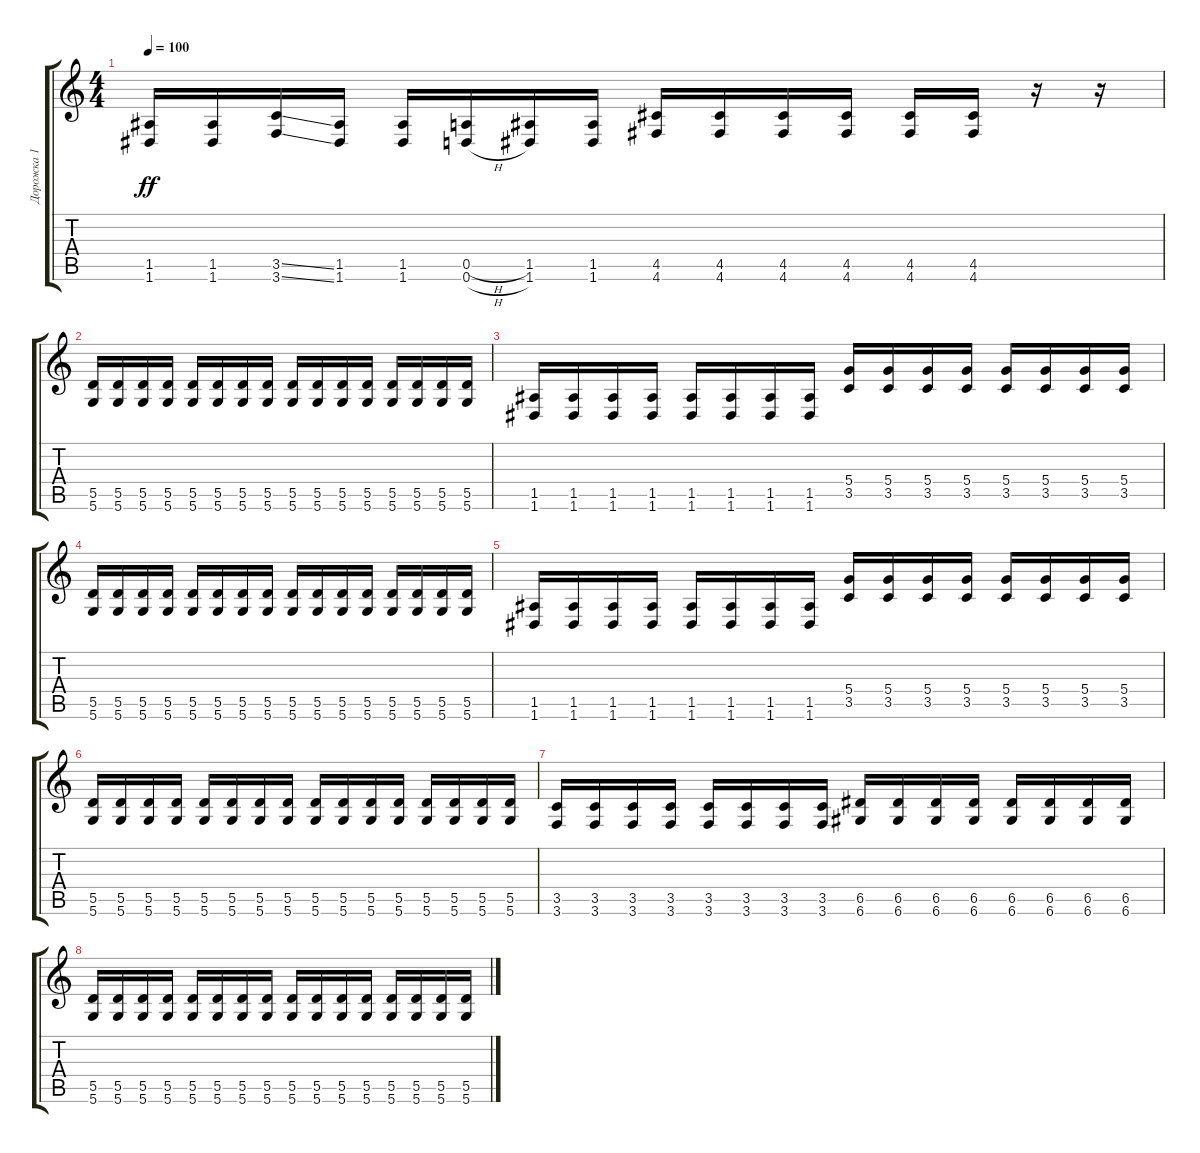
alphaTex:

\track ("Дорожка 1" "Дорожка 1") {instrument contrabass}
\staff {score tabs}
\tuning (E4 B3 G3 D3 A2 D2) {hide}
\ts (4 4)
\tempo 100
\clef g2
\ks c
(1.5 1.6).16{dy ff} (1.5 1.6).16 (3.5{ss} 3.6{ss}).16 (1.5 1.6).16 (1.5 1.6).16 (0.5{h} 0.6{h}).16 (1.5 1.6).16 (1.5 1.6).16 (4.5 4.6).16 (4.5 4.6).16 (4.5 4.6).16 (4.5 4.6).16 (4.5 4.6).16 (4.5 4.6).16 r.16 r.16 |
(5.5 5.6).16 (5.5 5.6).16 (5.5 5.6).16 (5.5 5.6).16 (5.5 5.6).16 (5.5 5.6).16 (5.5 5.6).16 (5.5 5.6).16 (5.5 5.6).16 (5.5 5.6).16 (5.5 5.6).16 (5.5 5.6).16 (5.5 5.6).16 (5.5 5.6).16 (5.5 5.6).16 (5.5 5.6).16 |
(1.5 1.6).16 (1.5 1.6).16 (1.5 1.6).16 (1.5 1.6).16 (1.5 1.6).16 (1.5 1.6).16 (1.5 1.6).16 (1.5 1.6).16 (5.4 3.5).16 (5.4 3.5).16 (5.4 3.5).16 (5.4 3.5).16 (5.4 3.5).16 (5.4 3.5).16 (5.4 3.5).16 (5.4 3.5).16 |
(5.5 5.6).16 (5.5 5.6).16 (5.5 5.6).16 (5.5 5.6).16 (5.5 5.6).16 (5.5 5.6).16 (5.5 5.6).16 (5.5 5.6).16 (5.5 5.6).16 (5.5 5.6).16 (5.5 5.6).16 (5.5 5.6).16 (5.5 5.6).16 (5.5 5.6).16 (5.5 5.6).16 (5.5 5.6).16 |
(1.5 1.6).16 (1.5 1.6).16 (1.5 1.6).16 (1.5 1.6).16 (1.5 1.6).16 (1.5 1.6).16 (1.5 1.6).16 (1.5 1.6).16 (5.4 3.5).16 (5.4 3.5).16 (5.4 3.5).16 (5.4 3.5).16 (5.4 3.5).16 (5.4 3.5).16 (5.4 3.5).16 (5.4 3.5).16 |
(5.5 5.6).16 (5.5 5.6).16 (5.5 5.6).16 (5.5 5.6).16 (5.5 5.6).16 (5.5 5.6).16 (5.5 5.6).16 (5.5 5.6).16 (5.5 5.6).16 (5.5 5.6).16 (5.5 5.6).16 (5.5 5.6).16 (5.5 5.6).16 (5.5 5.6).16 (5.5 5.6).16 (5.5 5.6).16 |
(3.5 3.6).16 (3.5 3.6).16 (3.5 3.6).16 (3.5 3.6).16 (3.5 3.6).16 (3.5 3.6).16 (3.5 3.6).16 (3.5 3.6).16 (6.5 6.6).16 (6.5 6.6).16 (6.5 6.6).16 (6.5 6.6).16 (6.5 6.6).16 (6.5 6.6).16 (6.5 6.6).16 (6.5 6.6).16 |
(5.5 5.6).16 (5.5 5.6).16 (5.5 5.6).16 (5.5 5.6).16 (5.5 5.6).16 (5.5 5.6).16 (5.5 5.6).16 (5.5 5.6).16 (5.5 5.6).16 (5.5 5.6).16 (5.5 5.6).16 (5.5 5.6).16 (5.5 5.6).16 (5.5 5.6).16 (5.5 5.6).16 (5.5 5.6).16
